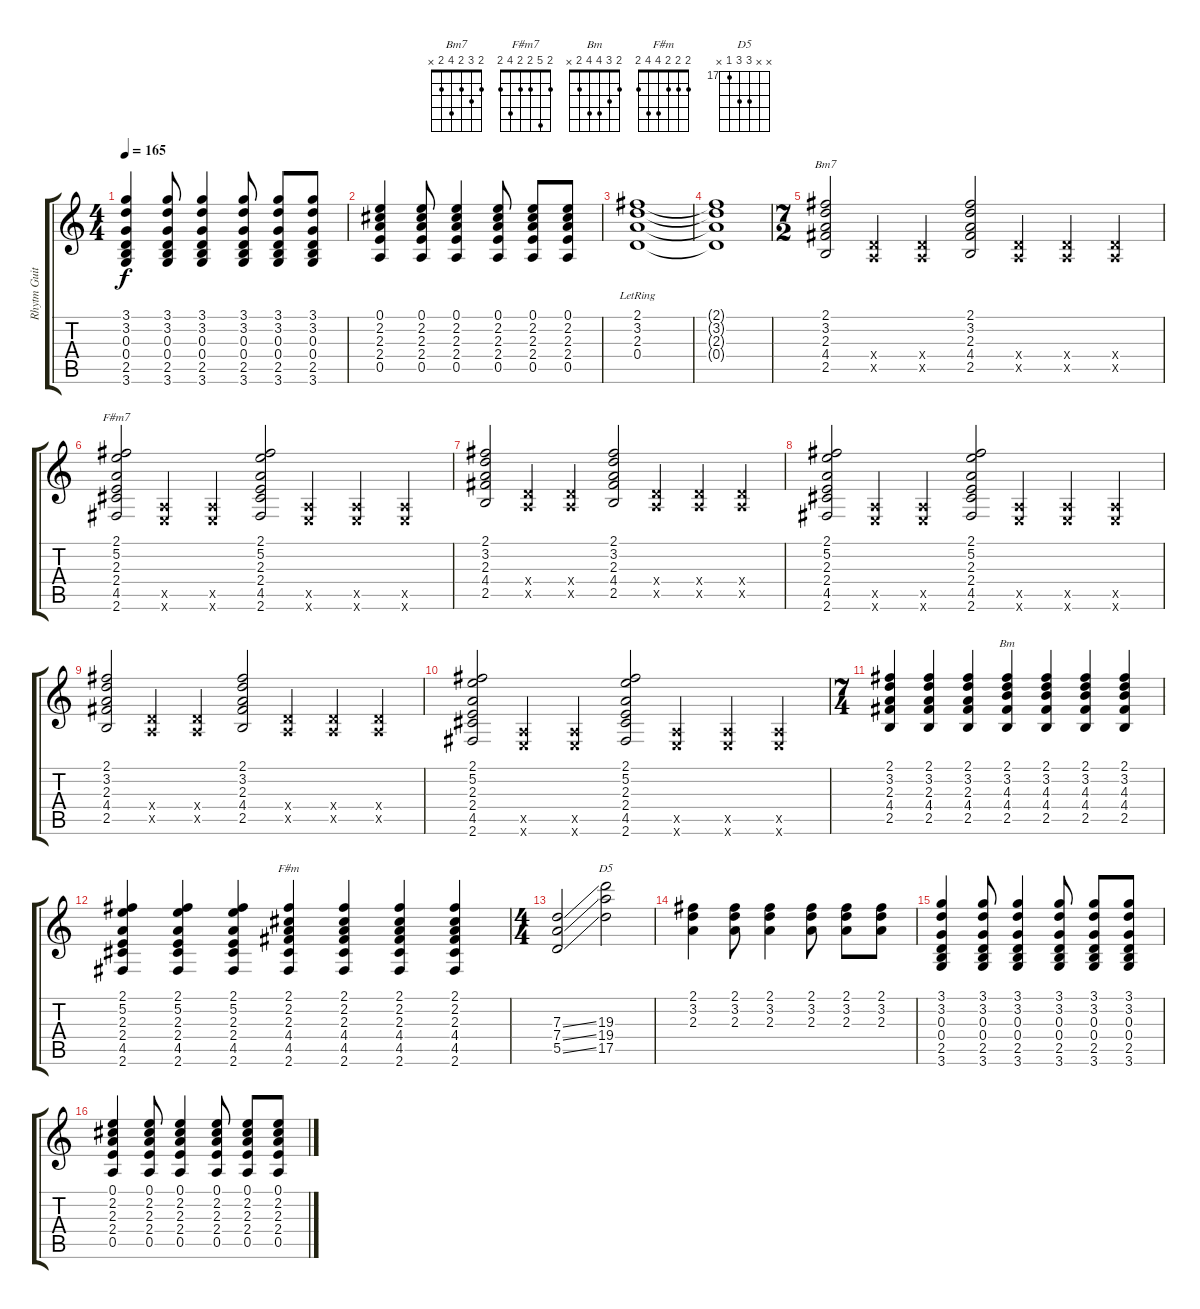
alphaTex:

\track ("Rhytm Guitar" "Rhytm Guit") {instrument distortionguitar}
\staff {score tabs}
\tuning (E4 B3 G3 D3 A2 E2) {hide}
\chord ("Bm7" 2 3 2 4 2 x)
\chord ("F#m7" 2 5 2 2 4 2)
\chord ("Bm" 2 3 4 4 2 x)
\chord ("F#m" 2 2 2 4 4 2)
\chord ("D5" x x 19 19 17 x) {firstfret 17}
\ts (4 4)
\tempo 165
\clef g2
\ks c
(3.1 3.2 0.3 0.4 2.5 3.6).4{dy f} (3.1 3.2 0.3 0.4 2.5 3.6).8 (3.1 3.2 0.3 0.4 2.5 3.6).4 (3.1 3.2 0.3 0.4 2.5 3.6).8 (3.1 3.2 0.3 0.4 2.5 3.6).8 (3.1 3.2 0.3 0.4 2.5 3.6).8 |
(0.1 2.2 2.3 2.4 0.5).4 (0.1 2.2 2.3 2.4 0.5).8 (0.1 2.2 2.3 2.4 0.5).4 (0.1 2.2 2.3 2.4 0.5).8 (0.1 2.2 2.3 2.4 0.5).8 (0.1 2.2 2.3 2.4 0.5).8 |
(2.1{lr} 3.2{lr} 2.3{lr} 0.4{lr}).1 |
(2.1{t} 3.2{t} 2.3{t} 0.4{t}).1 |
\ts (7 2)
(2.1 3.2 2.3 4.4 2.5).2{ch "Bm7" instrument distortionguitar} (0.4{x} 0.5{x}).2 (0.4{x} 0.5{x}).2 (2.1 3.2 2.3 4.4 2.5).2 (0.4{x} 0.5{x}).2 (0.4{x} 0.5{x}).2 (0.4{x} 0.5{x}).2 |
(2.1 5.2 2.3 2.4 4.5 2.6).2{ch "F#m7"} (0.5{x} 0.6{x}).2 (0.5{x} 0.6{x}).2 (2.1 5.2 2.3 2.4 4.5 2.6).2 (0.5{x} 0.6{x}).2 (0.5{x} 0.6{x}).2 (0.5{x} 0.6{x}).2 |
(2.1 3.2 2.3 4.4 2.5).2 (0.4{x} 0.5{x}).2 (0.4{x} 0.5{x}).2 (2.1 3.2 2.3 4.4 2.5).2 (0.4{x} 0.5{x}).2 (0.4{x} 0.5{x}).2 (0.4{x} 0.5{x}).2 |
(2.1 5.2 2.3 2.4 4.5 2.6).2 (0.5{x} 0.6{x}).2 (0.5{x} 0.6{x}).2 (2.1 5.2 2.3 2.4 4.5 2.6).2 (0.5{x} 0.6{x}).2 (0.5{x} 0.6{x}).2 (0.5{x} 0.6{x}).2 |
(2.1 3.2 2.3 4.4 2.5).2 (0.4{x} 0.5{x}).2 (0.4{x} 0.5{x}).2 (2.1 3.2 2.3 4.4 2.5).2 (0.4{x} 0.5{x}).2 (0.4{x} 0.5{x}).2 (0.4{x} 0.5{x}).2 |
(2.1 5.2 2.3 2.4 4.5 2.6).2 (0.5{x} 0.6{x}).2 (0.5{x} 0.6{x}).2 (2.1 5.2 2.3 2.4 4.5 2.6).2 (0.5{x} 0.6{x}).2 (0.5{x} 0.6{x}).2 (0.5{x} 0.6{x}).2 |
\ts (7 4)
(2.1 3.2 2.3 4.4 2.5).4 (2.1 3.2 2.3 4.4 2.5).4 (2.1 3.2 2.3 4.4 2.5).4 (2.1 3.2 4.3 4.4 2.5).4{ch "Bm"} (2.1 3.2 4.3 4.4 2.5).4 (2.1 3.2 4.3 4.4 2.5).4 (2.1 3.2 4.3 4.4 2.5).4 |
(2.1 5.2 2.3 2.4 4.5 2.6).4 (2.1 5.2 2.3 2.4 4.5 2.6).4 (2.1 5.2 2.3 2.4 4.5 2.6).4 (2.1 2.2 2.3 4.4 4.5 2.6).4{ch "F#m"} (2.1 2.2 2.3 4.4 4.5 2.6).4 (2.1 2.2 2.3 4.4 4.5 2.6).4 (2.1 2.2 2.3 4.4 4.5 2.6).4 |
\ts (4 4)
(7.3{ss} 7.4{ss} 5.5{ss}).2 (19.3 19.4 17.5).2{ch "D5"} |
(2.1 3.2 2.3).4{instrument electricguitarclean} (2.1 3.2 2.3).8 (2.1 3.2 2.3).4 (2.1 3.2 2.3).8 (2.1 3.2 2.3).8 (2.1 3.2 2.3).8 |
(3.1 3.2 0.3 0.4 2.5 3.6).4 (3.1 3.2 0.3 0.4 2.5 3.6).8 (3.1 3.2 0.3 0.4 2.5 3.6).4 (3.1 3.2 0.3 0.4 2.5 3.6).8 (3.1 3.2 0.3 0.4 2.5 3.6).8 (3.1 3.2 0.3 0.4 2.5 3.6).8 |
(0.1 2.2 2.3 2.4 0.5).4 (0.1 2.2 2.3 2.4 0.5).8 (0.1 2.2 2.3 2.4 0.5).4 (0.1 2.2 2.3 2.4 0.5).8 (0.1 2.2 2.3 2.4 0.5).8 (0.1 2.2 2.3 2.4 0.5).8
